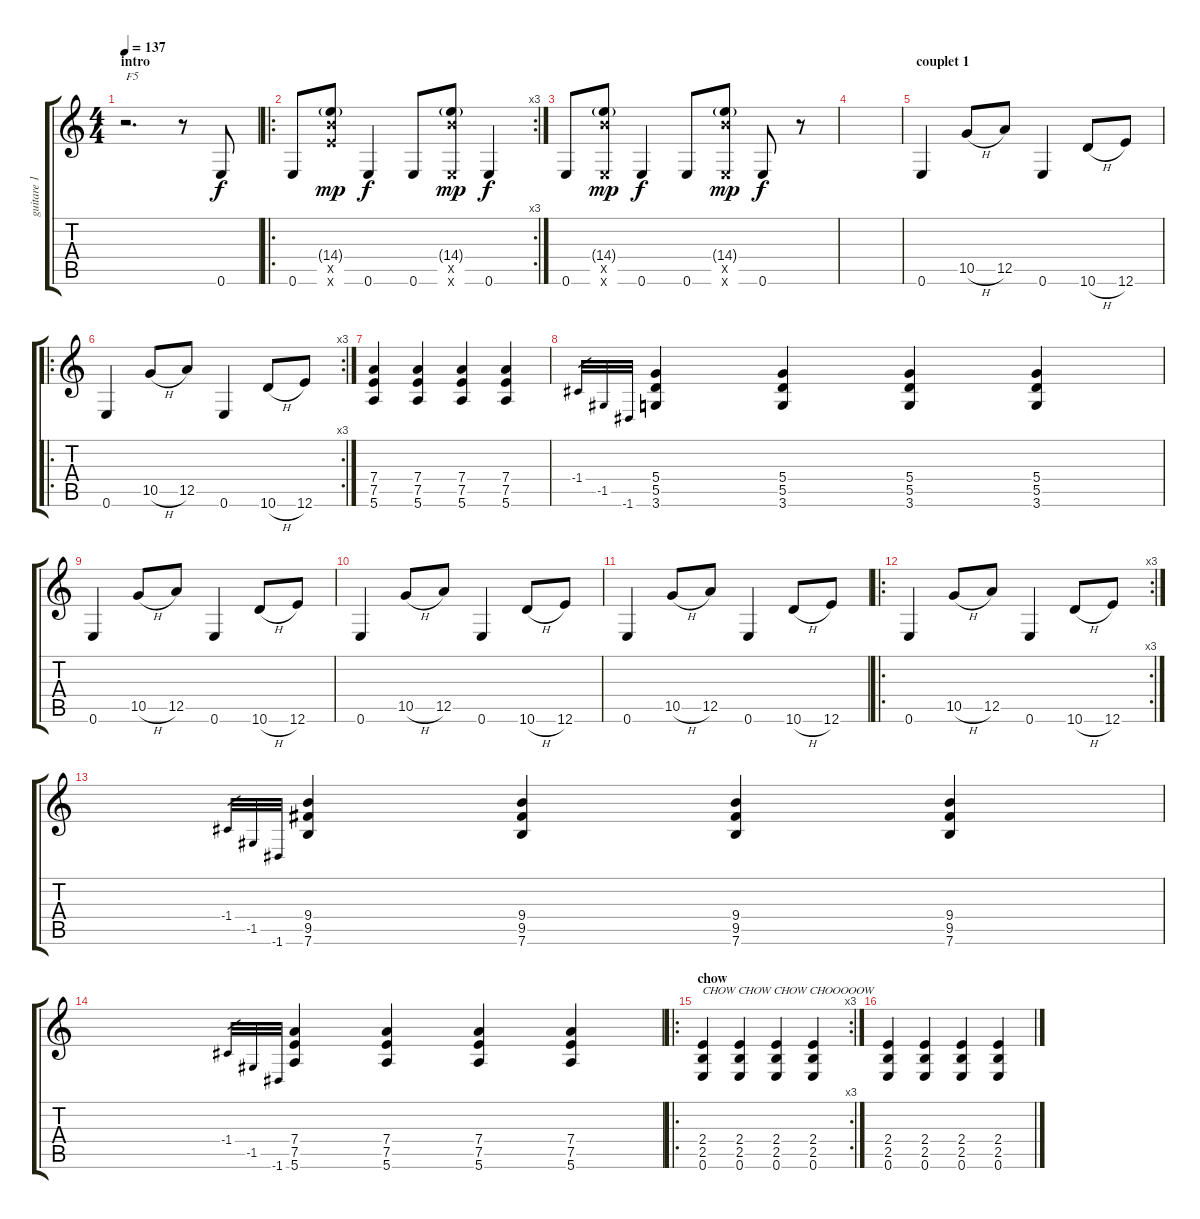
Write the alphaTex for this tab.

\track ("guitare 1" "guitare 1") {instrument distortionguitar}
\staff {score tabs}
\tuning (E4 B3 G3 D3 A2 E2) {hide}
\ts (4 4)
\section ("" "intro")
\tempo 137
\clef g2
\ks c
r.2{d txt "F5" dy f instrument distortionguitar} r.8 0.6.8 |
\ro
\rc 3
0.6.8 (14.4{g} 14.5{x} 12.6{x}).8{dy mp} 0.6.4{dy f} 0.6.8 (14.4{g} 14.5{x} 0.6{x}).8{dy mp} 0.6.4{dy f} |
0.6.8 (14.4{g} 14.5{x} 0.6{x}).8{dy mp} 0.6.4{dy f} 0.6.8 (14.4{g} 14.5{x} 0.6{x}).8{dy mp} 0.6.8{dy f} r.8 |
|
\section ("" "couplet 1")
0.6.4 10.5{h}.8 12.5.8 0.6.4 10.6{h}.8 12.6.8 |
\ro
\rc 3
0.6.4 10.5{h}.8 12.5.8 0.6.4 10.6{h}.8 12.6.8 |
(7.4 7.5 5.6).4 (7.4 7.5 5.6).4 (7.4 7.5 5.6).4 (7.4 7.5 5.6).4 |
-1.4.32{gr} -1.5.32{gr} -1.6.32{gr} (5.4 5.5 3.6).4 (5.4 5.5 3.6).4 (5.4 5.5 3.6).4 (5.4 5.5 3.6).4 |
0.6.4 10.5{h}.8 12.5.8 0.6.4 10.6{h}.8 12.6.8 |
0.6.4 10.5{h}.8 12.5.8 0.6.4 10.6{h}.8 12.6.8 |
0.6.4 10.5{h}.8 12.5.8 0.6.4 10.6{h}.8 12.6.8 |
\ro
\rc 3
0.6.4 10.5{h}.8 12.5.8 0.6.4 10.6{h}.8 12.6.8 |
-1.4.32{gr} -1.5.32{gr} -1.6.32{gr} (9.4 9.5 7.6).4 (9.4 9.5 7.6).4 (9.4 9.5 7.6).4 (9.4 9.5 7.6).4 |
-1.4.32{gr} -1.5.32{gr} -1.6.32{gr} (7.4 7.5 5.6).4 (7.4 7.5 5.6).4 (7.4 7.5 5.6).4 (7.4 7.5 5.6).4 |
\ro
\rc 3
\section ("" "chow")
(2.4 2.5 0.6).4{txt "CHOW CHOW CHOW CHOOOOOW"} (2.4 2.5 0.6).4 (2.4 2.5 0.6).4 (2.4 2.5 0.6).4 |
(2.4 2.5 0.6).4 (2.4 2.5 0.6).4 (2.4 2.5 0.6).4 (2.4 2.5 0.6).4
